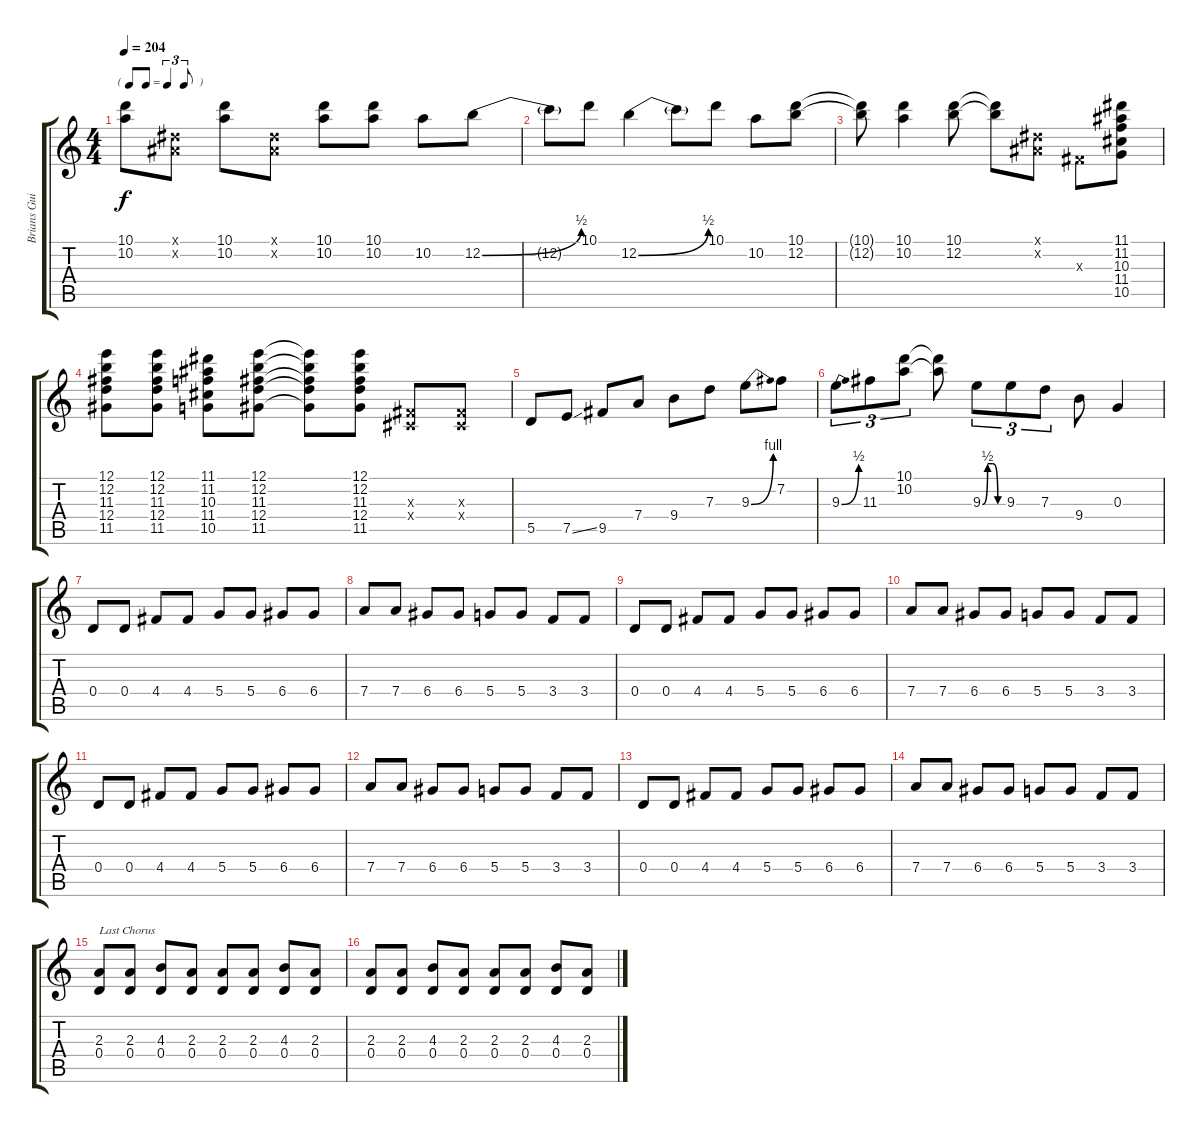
\track ("Brians Guitar" "Brians Gui") {instrument electricguitarclean}
\staff {score tabs}
\tuning (E4 B3 G3 D3 A2 E2) {hide}
\ts (4 4)
\tf triplet8th
\tempo 204
\clef g2
\ks c
(10.1 10.2).8{dy f} (-1.1{x} -1.2{x}).8 (10.1 10.2).8 (-1.1{x} -1.2{x}).8 (10.1 10.2).8 (10.1 10.2).8 10.2.8 12.2{be (bend 0 0 60 2)}.8 |
12.2{t}.8 10.1.8 12.2{be (bend 0 0 60 2)}.4 12.2{t}.8 10.1.8 10.2.8 (10.1 12.2).8 |
(10.1{t} 12.2{t}).8 (10.1 10.2).4 (10.1 12.2).8 (10.1{t} 12.2{t}).8 (-1.1{x} -1.2{x}).8 -1.3{x}.8 (11.1 11.2 10.3 11.4 10.5).8 |
(12.1 12.2 11.3 12.4 11.5).8 (12.1 12.2 11.3 12.4 11.5).8 (11.1 11.2 10.3 11.4 10.5).8 (12.1 12.2 11.3 12.4 11.5).8 (12.1{t} 12.2{t} 11.3{t} 12.4{t} 11.5{t}).8 (12.1 12.2 11.3 12.4 11.5).8 (-1.3{x} -1.4{x}).8 (-1.3{x} -1.4{x}).8 |
5.5.8 7.5{ss}.8 9.5.8 7.4.8 9.4.8 7.3.8 9.3{be (bend 0 0 60 4)}.8 7.2.8 |
9.3{be (bend 0 0 60 2)}.8{tu (3 2)} 11.3.8{tu (3 2)} (10.1 10.2).8{tu (3 2)} (10.1{t} 10.2{t}).8 9.3{be (custom 0 0 15 2 30 2 45 0 60 0)}.8{tu (3 2)} 9.3.8{tu (3 2)} 7.3.8{tu (3 2)} 9.4.8 0.3.4 |
0.4.8 0.4.8 4.4.8 4.4.8 5.4.8 5.4.8 6.4.8 6.4.8 |
7.4.8 7.4.8 6.4.8 6.4.8 5.4.8 5.4.8 3.4.8 3.4.8 |
0.4.8 0.4.8 4.4.8 4.4.8 5.4.8 5.4.8 6.4.8 6.4.8 |
7.4.8 7.4.8 6.4.8 6.4.8 5.4.8 5.4.8 3.4.8 3.4.8 |
0.4.8 0.4.8 4.4.8 4.4.8 5.4.8 5.4.8 6.4.8 6.4.8 |
7.4.8 7.4.8 6.4.8 6.4.8 5.4.8 5.4.8 3.4.8 3.4.8 |
0.4.8 0.4.8 4.4.8 4.4.8 5.4.8 5.4.8 6.4.8 6.4.8 |
7.4.8 7.4.8 6.4.8 6.4.8 5.4.8 5.4.8 3.4.8 3.4.8 |
(2.3 0.4).8{txt "Last Chorus"} (2.3 0.4).8 (4.3 0.4).8 (2.3 0.4).8 (2.3 0.4).8 (2.3 0.4).8 (4.3 0.4).8 (2.3 0.4).8 |
(2.3 0.4).8 (2.3 0.4).8 (4.3 0.4).8 (2.3 0.4).8 (2.3 0.4).8 (2.3 0.4).8 (4.3 0.4).8 (2.3 0.4).8
